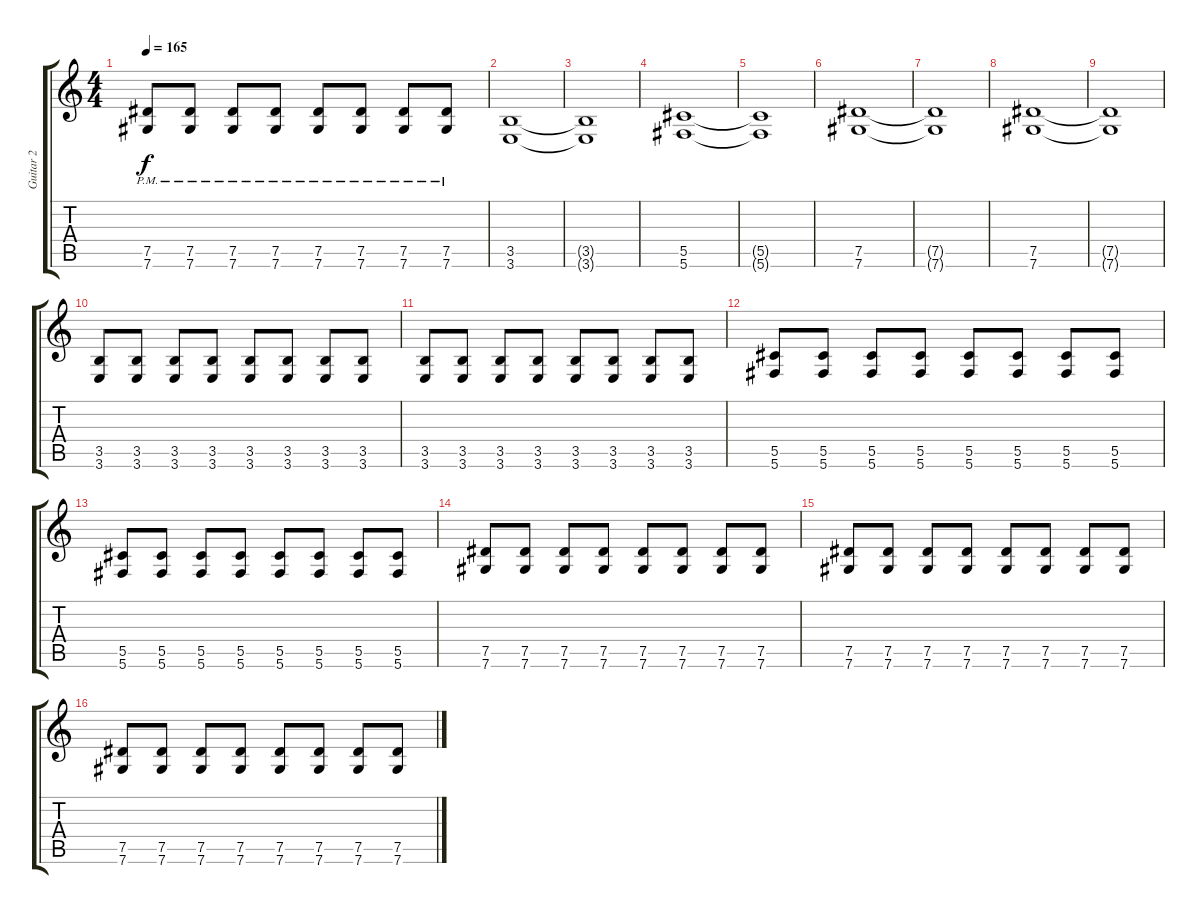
\track ("Guitar 2" "Guitar 2") {instrument distortionguitar}
\staff {score tabs}
\tuning (Eb4 Bb3 Gb3 Db3 Ab2 Db2) {hide}
\ts (4 4)
\tempo 165
\clef g2
\ks c
(7.5{pm} 7.6{pm}).8{dy f} (7.5{pm} 7.6{pm}).8 (7.5{pm} 7.6{pm}).8 (7.5{pm} 7.6{pm}).8 (7.5{pm} 7.6{pm}).8 (7.5{pm} 7.6{pm}).8 (7.5{pm} 7.6{pm}).8 (7.5{pm} 7.6{pm}).8 |
(3.5 3.6).1 |
(3.5{t} 3.6{t}).1 |
(5.5 5.6).1 |
(5.5{t} 5.6{t}).1 |
(7.5 7.6).1 |
(7.5{t} 7.6{t}).1 |
(7.5 7.6).1 |
(7.5{t} 7.6{t}).1 |
(3.5 3.6).8 (3.5 3.6).8 (3.5 3.6).8 (3.5 3.6).8 (3.5 3.6).8 (3.5 3.6).8 (3.5 3.6).8 (3.5 3.6).8 |
(3.5 3.6).8 (3.5 3.6).8 (3.5 3.6).8 (3.5 3.6).8 (3.5 3.6).8 (3.5 3.6).8 (3.5 3.6).8 (3.5 3.6).8 |
(5.5 5.6).8 (5.5 5.6).8 (5.5 5.6).8 (5.5 5.6).8 (5.5 5.6).8 (5.5 5.6).8 (5.5 5.6).8 (5.5 5.6).8 |
(5.5 5.6).8 (5.5 5.6).8 (5.5 5.6).8 (5.5 5.6).8 (5.5 5.6).8 (5.5 5.6).8 (5.5 5.6).8 (5.5 5.6).8 |
(7.5 7.6).8 (7.5 7.6).8 (7.5 7.6).8 (7.5 7.6).8 (7.5 7.6).8 (7.5 7.6).8 (7.5 7.6).8 (7.5 7.6).8 |
(7.5 7.6).8 (7.5 7.6).8 (7.5 7.6).8 (7.5 7.6).8 (7.5 7.6).8 (7.5 7.6).8 (7.5 7.6).8 (7.5 7.6).8 |
(7.5 7.6).8 (7.5 7.6).8 (7.5 7.6).8 (7.5 7.6).8 (7.5 7.6).8 (7.5 7.6).8 (7.5 7.6).8 (7.5 7.6).8
